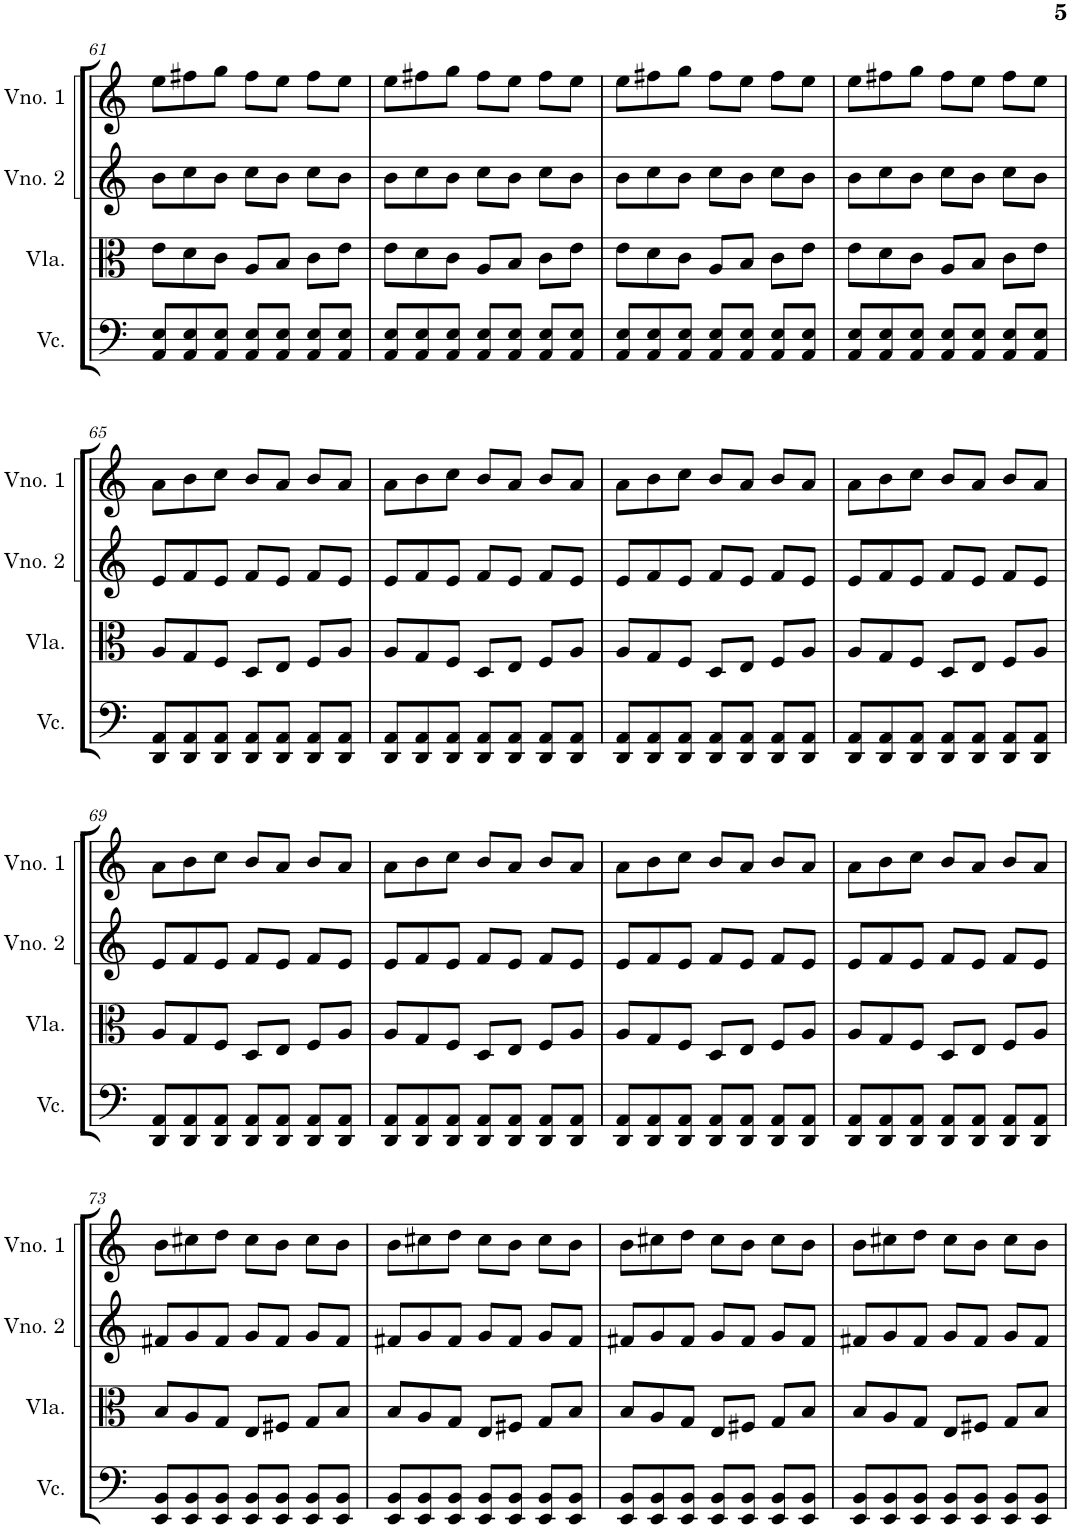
**kern	**kern	**kern	**kern
*part4	*part3	*part2	*part1
*staff4	*staff3	*staff2	*staff1
*I"Violoncelo	*I"Viola	*I"Violino 2	*I"Violino 1
*I'Vc.	*I'Vla.	*I'Vno. 2	*I'Vno. 1
!!LO:PB:g=z
*clefF4	*clefC3	*clefG2	*clefG2
*k[]	*k[]	*k[]	*k[]
*M7/8	*M7/8	*M7/8	*M7/8
=61	=61	=61	=61
8AA/ 8E/L	8e\L	8b\L	8ee\L
8AA/ 8E/	8d\	8cc\	8ff#X\
8AA/ 8E/J	8c\J	8b\J	8gg\J
8AA/ 8E/L	8A/L	8cc\L	8ff#\L
8AA/ 8E/J	8B/J	8b\J	8ee\J
8AA/ 8E/L	8c\L	8cc\L	8ff#\L
8AA/ 8E/J	8e\J	8b\J	8ee\J
=62	=62	=62	=62
8AA/ 8E/L	8e\L	8b\L	8ee\L
8AA/ 8E/	8d\	8cc\	8ff#X\
8AA/ 8E/J	8c\J	8b\J	8gg\J
8AA/ 8E/L	8A/L	8cc\L	8ff#\L
8AA/ 8E/J	8B/J	8b\J	8ee\J
8AA/ 8E/L	8c\L	8cc\L	8ff#\L
8AA/ 8E/J	8e\J	8b\J	8ee\J
=63	=63	=63	=63
8AA/ 8E/L	8e\L	8b\L	8ee\L
8AA/ 8E/	8d\	8cc\	8ff#X\
8AA/ 8E/J	8c\J	8b\J	8gg\J
8AA/ 8E/L	8A/L	8cc\L	8ff#\L
8AA/ 8E/J	8B/J	8b\J	8ee\J
8AA/ 8E/L	8c\L	8cc\L	8ff#\L
8AA/ 8E/J	8e\J	8b\J	8ee\J
=64	=64	=64	=64
8AA/ 8E/L	8e\L	8b\L	8ee\L
8AA/ 8E/	8d\	8cc\	8ff#X\
8AA/ 8E/J	8c\J	8b\J	8gg\J
8AA/ 8E/L	8A/L	8cc\L	8ff#\L
8AA/ 8E/J	8B/J	8b\J	8ee\J
8AA/ 8E/L	8c\L	8cc\L	8ff#\L
8AA/ 8E/J	8e\J	8b\J	8ee\J
!!LO:LB:g=z
=65	=65	=65	=65
8DD/ 8AA/L	8A/L	8e/L	8a\L
8DD/ 8AA/	8G/	8f/	8b\
8DD/ 8AA/J	8F/J	8e/J	8cc\J
8DD/ 8AA/L	8D/L	8f/L	8b/L
8DD/ 8AA/J	8E/J	8e/J	8a/J
8DD/ 8AA/L	8F/L	8f/L	8b/L
8DD/ 8AA/J	8A/J	8e/J	8a/J
=66	=66	=66	=66
8DD/ 8AA/L	8A/L	8e/L	8a\L
8DD/ 8AA/	8G/	8f/	8b\
8DD/ 8AA/J	8F/J	8e/J	8cc\J
8DD/ 8AA/L	8D/L	8f/L	8b/L
8DD/ 8AA/J	8E/J	8e/J	8a/J
8DD/ 8AA/L	8F/L	8f/L	8b/L
8DD/ 8AA/J	8A/J	8e/J	8a/J
=67	=67	=67	=67
8DD/ 8AA/L	8A/L	8e/L	8a\L
8DD/ 8AA/	8G/	8f/	8b\
8DD/ 8AA/J	8F/J	8e/J	8cc\J
8DD/ 8AA/L	8D/L	8f/L	8b/L
8DD/ 8AA/J	8E/J	8e/J	8a/J
8DD/ 8AA/L	8F/L	8f/L	8b/L
8DD/ 8AA/J	8A/J	8e/J	8a/J
=68	=68	=68	=68
8DD/ 8AA/L	8A/L	8e/L	8a\L
8DD/ 8AA/	8G/	8f/	8b\
8DD/ 8AA/J	8F/J	8e/J	8cc\J
8DD/ 8AA/L	8D/L	8f/L	8b/L
8DD/ 8AA/J	8E/J	8e/J	8a/J
8DD/ 8AA/L	8F/L	8f/L	8b/L
8DD/ 8AA/J	8A/J	8e/J	8a/J
!!LO:LB:g=z
=69	=69	=69	=69
8DD/ 8AA/L	8A/L	8e/L	8a\L
8DD/ 8AA/	8G/	8f/	8b\
8DD/ 8AA/J	8F/J	8e/J	8cc\J
8DD/ 8AA/L	8D/L	8f/L	8b/L
8DD/ 8AA/J	8E/J	8e/J	8a/J
8DD/ 8AA/L	8F/L	8f/L	8b/L
8DD/ 8AA/J	8A/J	8e/J	8a/J
=70	=70	=70	=70
8DD/ 8AA/L	8A/L	8e/L	8a\L
8DD/ 8AA/	8G/	8f/	8b\
8DD/ 8AA/J	8F/J	8e/J	8cc\J
8DD/ 8AA/L	8D/L	8f/L	8b/L
8DD/ 8AA/J	8E/J	8e/J	8a/J
8DD/ 8AA/L	8F/L	8f/L	8b/L
8DD/ 8AA/J	8A/J	8e/J	8a/J
=71	=71	=71	=71
8DD/ 8AA/L	8A/L	8e/L	8a\L
8DD/ 8AA/	8G/	8f/	8b\
8DD/ 8AA/J	8F/J	8e/J	8cc\J
8DD/ 8AA/L	8D/L	8f/L	8b/L
8DD/ 8AA/J	8E/J	8e/J	8a/J
8DD/ 8AA/L	8F/L	8f/L	8b/L
8DD/ 8AA/J	8A/J	8e/J	8a/J
=72	=72	=72	=72
8DD/ 8AA/L	8A/L	8e/L	8a\L
8DD/ 8AA/	8G/	8f/	8b\
8DD/ 8AA/J	8F/J	8e/J	8cc\J
8DD/ 8AA/L	8D/L	8f/L	8b/L
8DD/ 8AA/J	8E/J	8e/J	8a/J
8DD/ 8AA/L	8F/L	8f/L	8b/L
8DD/ 8AA/J	8A/J	8e/J	8a/J
!!LO:LB:g=z
=73	=73	=73	=73
8EE/ 8BB/L	8B/L	8f#X/L	8b\L
8EE/ 8BB/	8A/	8g/	8cc#X\
8EE/ 8BB/J	8G/J	8f#/J	8dd\J
8EE/ 8BB/L	8E/L	8g/L	8cc#\L
8EE/ 8BB/J	8F#X/J	8f#/J	8b\J
8EE/ 8BB/L	8G/L	8g/L	8cc#\L
8EE/ 8BB/J	8B/J	8f#/J	8b\J
=74	=74	=74	=74
8EE/ 8BB/L	8B/L	8f#X/L	8b\L
8EE/ 8BB/	8A/	8g/	8cc#X\
8EE/ 8BB/J	8G/J	8f#/J	8dd\J
8EE/ 8BB/L	8E/L	8g/L	8cc#\L
8EE/ 8BB/J	8F#X/J	8f#/J	8b\J
8EE/ 8BB/L	8G/L	8g/L	8cc#\L
8EE/ 8BB/J	8B/J	8f#/J	8b\J
=75	=75	=75	=75
8EE/ 8BB/L	8B/L	8f#X/L	8b\L
8EE/ 8BB/	8A/	8g/	8cc#X\
8EE/ 8BB/J	8G/J	8f#/J	8dd\J
8EE/ 8BB/L	8E/L	8g/L	8cc#\L
8EE/ 8BB/J	8F#X/J	8f#/J	8b\J
8EE/ 8BB/L	8G/L	8g/L	8cc#\L
8EE/ 8BB/J	8B/J	8f#/J	8b\J
=76	=76	=76	=76
8EE/ 8BB/L	8B/L	8f#X/L	8b\L
8EE/ 8BB/	8A/	8g/	8cc#X\
8EE/ 8BB/J	8G/J	8f#/J	8dd\J
8EE/ 8BB/L	8E/L	8g/L	8cc#\L
8EE/ 8BB/J	8F#X/J	8f#/J	8b\J
8EE/ 8BB/L	8G/L	8g/L	8cc#\L
8EE/ 8BB/J	8B/J	8f#/J	8b\J
=	=	=	=
*-	*-	*-	*-
